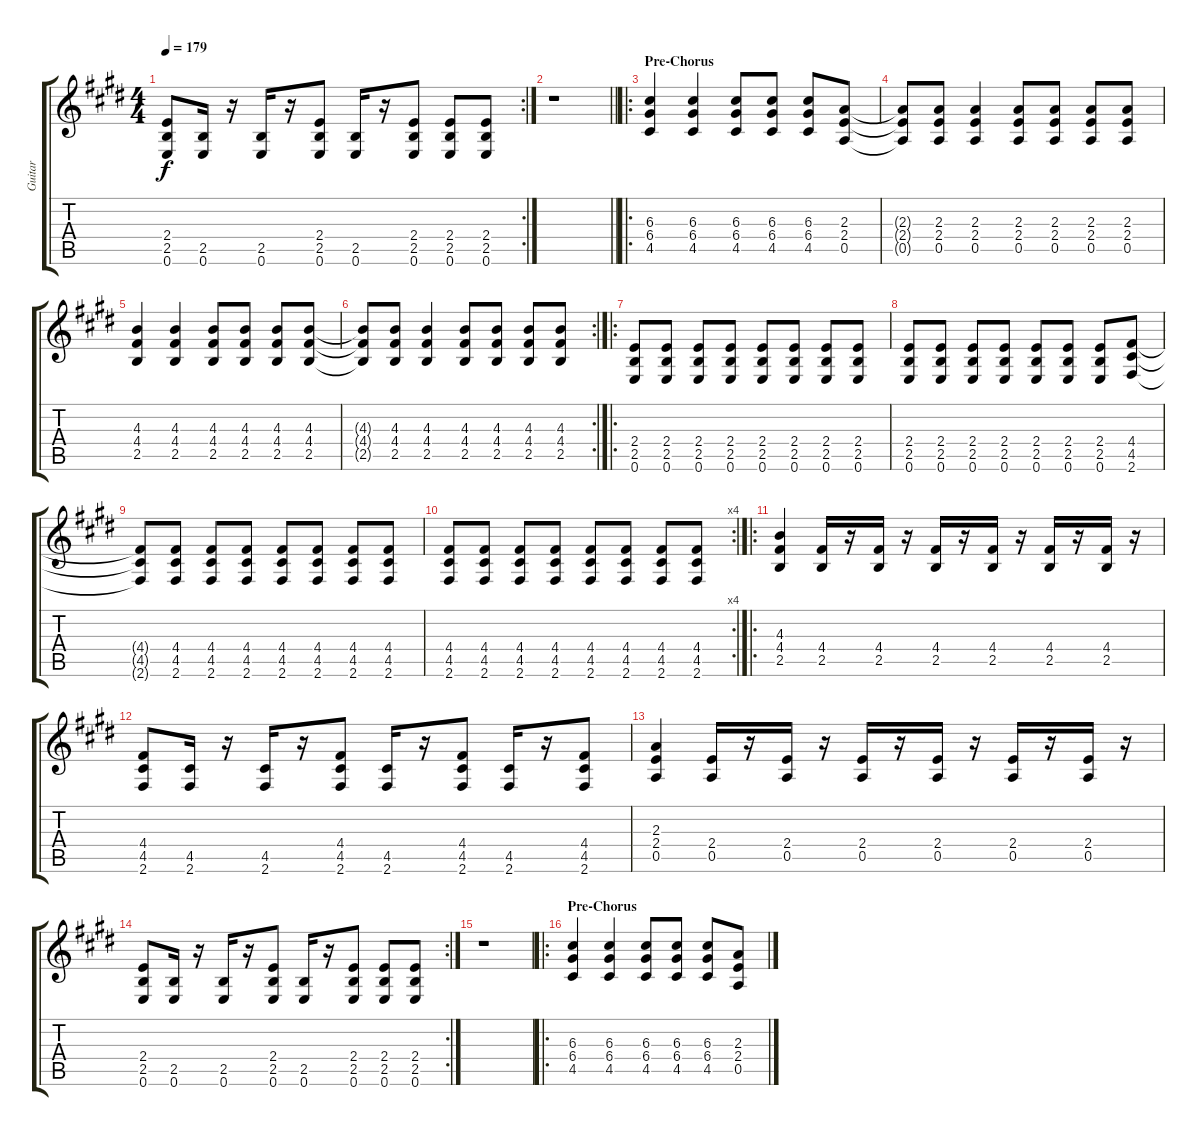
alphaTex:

\track ("Guitar" "Guitar") {instrument distortionguitar}
\staff {score tabs}
\tuning (E4 B3 G3 D3 A2 E2) {hide}
\rc 2
\ts (4 4)
\tempo 179
\clef g2
\ks c#minor
(2.4 2.5 0.6).8{dy f} (2.5 0.6).16 r.16 (2.5 0.6).16 r.16 (2.4 2.5 0.6).8 (2.5 0.6).16 r.16 (2.4 2.5 0.6).8 (2.4 2.5 0.6).8 (2.4 2.5 0.6).8 |
\barLineRight lightlight
r.1 |
\ro
\section ("" "Pre-Chorus")
(6.3 6.4 4.5).4 (6.3 6.4 4.5).4 (6.3 6.4 4.5).8 (6.3 6.4 4.5).8 (6.3 6.4 4.5).8 (2.3 2.4 0.5).8 |
\ks e
(2.3{t} 2.4{t} 0.5{t}).8 (2.3 2.4 0.5).8 (2.3 2.4 0.5).4 (2.3 2.4 0.5).8 (2.3 2.4 0.5).8 (2.3 2.4 0.5).8 (2.3 2.4 0.5).8 |
\ks c#minor
(4.3 4.4 2.5).4 (4.3 4.4 2.5).4 (4.3 4.4 2.5).8 (4.3 4.4 2.5).8 (4.3 4.4 2.5).8 (4.3 4.4 2.5).8 |
\rc 2
(4.3{t} 4.4{t} 2.5{t}).8 (4.3 4.4 2.5).8 (4.3 4.4 2.5).4 (4.3 4.4 2.5).8 (4.3 4.4 2.5).8 (4.3 4.4 2.5).8 (4.3 4.4 2.5).8 |
\ro
\ks e
(2.4 2.5 0.6).8 (2.4 2.5 0.6).8 (2.4 2.5 0.6).8 (2.4 2.5 0.6).8 (2.4 2.5 0.6).8 (2.4 2.5 0.6).8 (2.4 2.5 0.6).8 (2.4 2.5 0.6).8 |
\ks c#minor
(2.4 2.5 0.6).8 (2.4 2.5 0.6).8 (2.4 2.5 0.6).8 (2.4 2.5 0.6).8 (2.4 2.5 0.6).8 (2.4 2.5 0.6).8 (2.4 2.5 0.6).8 (4.4 4.5 2.6).8 |
(4.4{t} 4.5{t} 2.6{t}).8 (4.4 4.5 2.6).8 (4.4 4.5 2.6).8 (4.4 4.5 2.6).8 (4.4 4.5 2.6).8 (4.4 4.5 2.6).8 (4.4 4.5 2.6).8 (4.4 4.5 2.6).8 |
\rc 4
(4.4 4.5 2.6).8 (4.4 4.5 2.6).8 (4.4 4.5 2.6).8 (4.4 4.5 2.6).8 (4.4 4.5 2.6).8 (4.4 4.5 2.6).8 (4.4 4.5 2.6).8 (4.4 4.5 2.6).8 |
\ro
\ks e
(4.3 4.4 2.5).4 (4.4 2.5).16 r.16 (4.4 2.5).16 r.16 (4.4 2.5).16 r.16 (4.4 2.5).16 r.16 (4.4 2.5).16 r.16 (4.4 2.5).16 r.16 |
\ks c#minor
(4.4 4.5 2.6).8 (4.5 2.6).16 r.16 (4.5 2.6).16 r.16 (4.4 4.5 2.6).8 (4.5 2.6).16 r.16 (4.4 4.5 2.6).8 (4.5 2.6).16 r.16 (4.4 4.5 2.6).8 |
\ks e
(2.3 2.4 0.5).4 (2.4 0.5).16 r.16 (2.4 0.5).16 r.16 (2.4 0.5).16 r.16 (2.4 0.5).16 r.16 (2.4 0.5).16 r.16 (2.4 0.5).16 r.16 |
\rc 2
\ks c#minor
(2.4 2.5 0.6).8 (2.5 0.6).16 r.16 (2.5 0.6).16 r.16 (2.4 2.5 0.6).8 (2.5 0.6).16 r.16 (2.4 2.5 0.6).8 (2.4 2.5 0.6).8 (2.4 2.5 0.6).8 |
r.1 |
\ro
\section ("" "Pre-Chorus")
(6.3 6.4 4.5).4 (6.3 6.4 4.5).4 (6.3 6.4 4.5).8 (6.3 6.4 4.5).8 (6.3 6.4 4.5).8 (2.3 2.4 0.5).8
